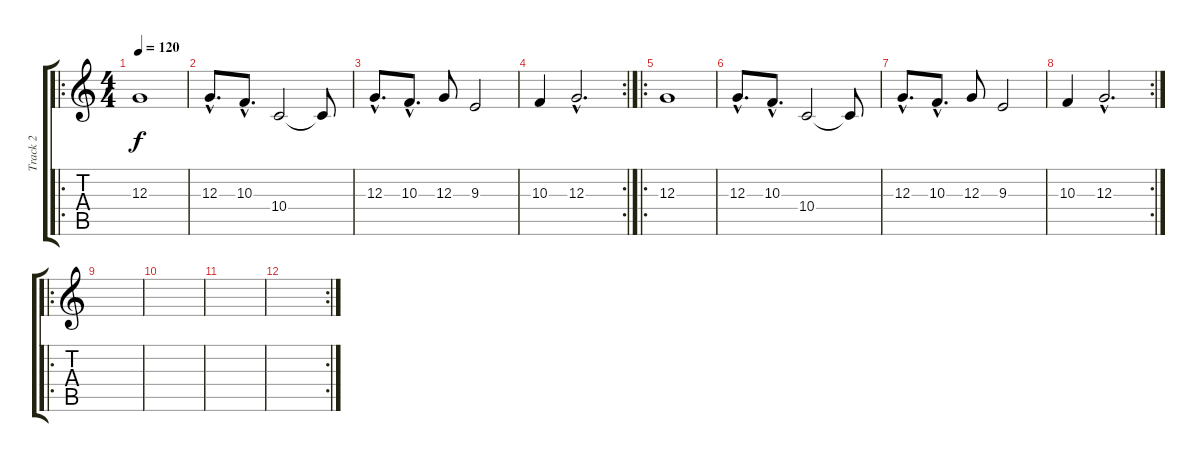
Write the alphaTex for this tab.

\track ("Track 2" "Track 2") {instrument violin}
\staff {score tabs}
\tuning (E4 B3 G3 D3 A2 E2) {hide}
\ro
\ts (4 4)
\tempo 120
\clef g2
\ks c
12.3.1{dy f} |
12.3{hac}.8{d} 10.3{hac}.8{d} 10.4.2 10.4{t}.8 |
12.3{hac}.8{d} 10.3{hac}.8{d} 12.3.8 9.3.2 |
\rc 2
10.3.4 12.3{hac}.2{d} |
\ro
12.3.1 |
12.3{hac}.8{d} 10.3{hac}.8{d} 10.4.2 10.4{t}.8 |
12.3{hac}.8{d} 10.3{hac}.8{d} 12.3.8 9.3.2 |
\rc 2
10.3.4 12.3{hac}.2{d} |
\ro
|
|
|
\rc 2
